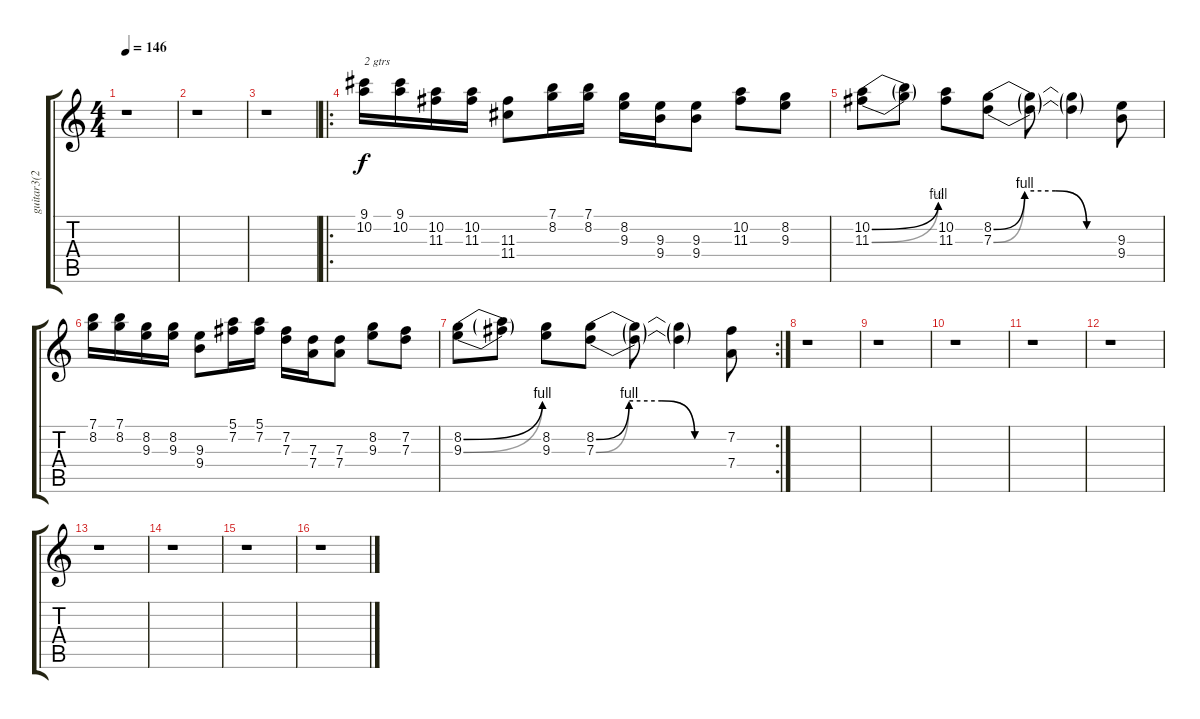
\track ("guitar3(2 gtrs arr one)" "guitar3(2 ") {instrument overdrivenguitar}
\staff {score tabs}
\tuning (E4 B3 G3 D3 A2 E2) {hide}
\ts (4 4)
\tempo 146
\clef g2
\ks c
r.1{dy f} |
r.1 |
r.1 |
\ro
(9.1 10.2).16{txt "2 gtrs"} (9.1 10.2).16 (10.2 11.3).16 (10.2 11.3).16 (11.3 11.4).8 (7.1 8.2).16 (7.1 8.2).16 (8.2 9.3).16 (9.3 9.4).16 (9.3 9.4).8 (10.2 11.3).8 (8.2 9.3).8 |
(10.2{be (bend 0 0 60 4)} 11.3{be (bend 0 0 60 2)}).8 (10.2{t} 11.3{t}).8 (10.2 11.3).8 (8.2{be (custom 0 0 15 4 30 4 45 0 60 0)} 7.3{be (custom 0 0 15 4 30 4 45 0 60 0)}).8 (8.2{t} 7.3{t}).8 (8.2{t} 7.3{t}).4 (9.3 9.4).8 |
(7.1 8.2).16 (7.1 8.2).16 (8.2 9.3).16 (8.2 9.3).16 (9.3 9.4).8 (5.1 7.2).16 (5.1 7.2).16 (7.2 7.3).16 (7.3 7.4).16 (7.3 7.4).8 (8.2 9.3).8 (7.2 7.3).8 |
\rc 2
(8.2{be (bend 0 0 60 4)} 9.3{be (bend 0 0 60 4)}).8 (8.2{t} 9.3{t}).8 (8.2 9.3).8 (8.2{be (custom 0 0 15 4 30 4 45 0 60 0)} 7.3{be (custom 0 0 15 4 30 4 45 0 60 0)}).8 (8.2{t} 7.3{t}).8 (8.2{t} 7.3{t}).4 (7.2 7.4).8 |
r.1 |
r.1 |
r.1 |
r.1 |
r.1 |
r.1 |
r.1 |
r.1 |
r.1
